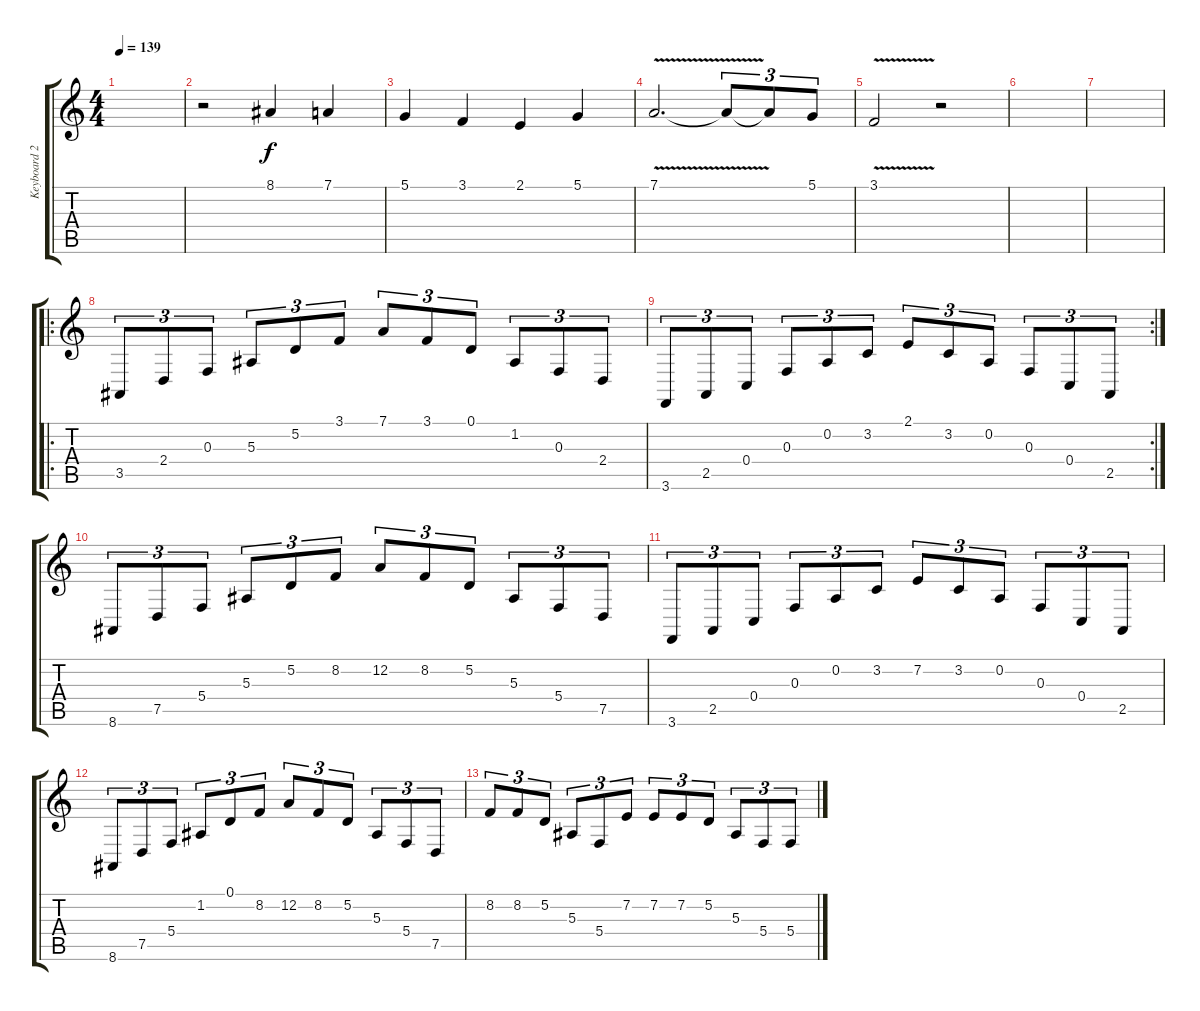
\track ("Keyboard 2" "Keyboard 2") {instrument harpsichord}
\staff {score tabs}
\tuning (D4 A3 F3 C3 G2 D2) {hide}
\ts (4 4)
\tempo 139
\clef g2
\ks c
|
r.2 8.1.4{instrument lead1square} 7.1.4 |
5.1.4 3.1.4 2.1.4 5.1.4 |
7.1{v}.2{d} 7.1{t}.8{tu (3 2)} 7.1{t}.8{tu (3 2)} 5.1.8{tu (3 2)} |
3.1{v}.2 r.2 |
|
|
\ro
3.5.8{tu (3 2) instrument harpsichord} 2.4.8{tu (3 2)} 0.3.8{tu (3 2)} 5.3.8{tu (3 2)} 5.2.8{tu (3 2)} 3.1.8{tu (3 2)} 7.1.8{tu (3 2)} 3.1.8{tu (3 2)} 0.1.8{tu (3 2)} 1.2.8{tu (3 2)} 0.3.8{tu (3 2)} 2.4.8{tu (3 2)} |
\rc 2
3.6.8{tu (3 2)} 2.5.8{tu (3 2)} 0.4.8{tu (3 2)} 0.3.8{tu (3 2)} 0.2.8{tu (3 2)} 3.2.8{tu (3 2)} 2.1.8{tu (3 2)} 3.2.8{tu (3 2)} 0.2.8{tu (3 2)} 0.3.8{tu (3 2)} 0.4.8{tu (3 2)} 2.5.8{tu (3 2)} |
8.6.8{tu (3 2)} 7.5.8{tu (3 2)} 5.4.8{tu (3 2)} 5.3.8{tu (3 2)} 5.2.8{tu (3 2)} 8.2.8{tu (3 2)} 12.2.8{tu (3 2)} 8.2.8{tu (3 2)} 5.2.8{tu (3 2)} 5.3.8{tu (3 2)} 5.4.8{tu (3 2)} 7.5.8{tu (3 2)} |
3.6.8{tu (3 2)} 2.5.8{tu (3 2)} 0.4.8{tu (3 2)} 0.3.8{tu (3 2)} 0.2.8{tu (3 2)} 3.2.8{tu (3 2)} 7.2.8{tu (3 2)} 3.2.8{tu (3 2)} 0.2.8{tu (3 2)} 0.3.8{tu (3 2)} 0.4.8{tu (3 2)} 2.5.8{tu (3 2)} |
8.6.8{tu (3 2)} 7.5.8{tu (3 2)} 5.4.8{tu (3 2)} 1.2.8{tu (3 2)} 0.1.8{tu (3 2)} 8.2.8{tu (3 2)} 12.2.8{tu (3 2)} 8.2.8{tu (3 2)} 5.2.8{tu (3 2)} 5.3.8{tu (3 2)} 5.4.8{tu (3 2)} 7.5.8{tu (3 2)} |
8.2.8{tu (3 2)} 8.2.8{tu (3 2)} 5.2.8{tu (3 2)} 5.3.8{tu (3 2)} 5.4.8{tu (3 2)} 7.2.8{tu (3 2)} 7.2.8{tu (3 2)} 7.2.8{tu (3 2)} 5.2.8{tu (3 2)} 5.3.8{tu (3 2)} 5.4.8{tu (3 2)} 5.4.8{tu (3 2)}
